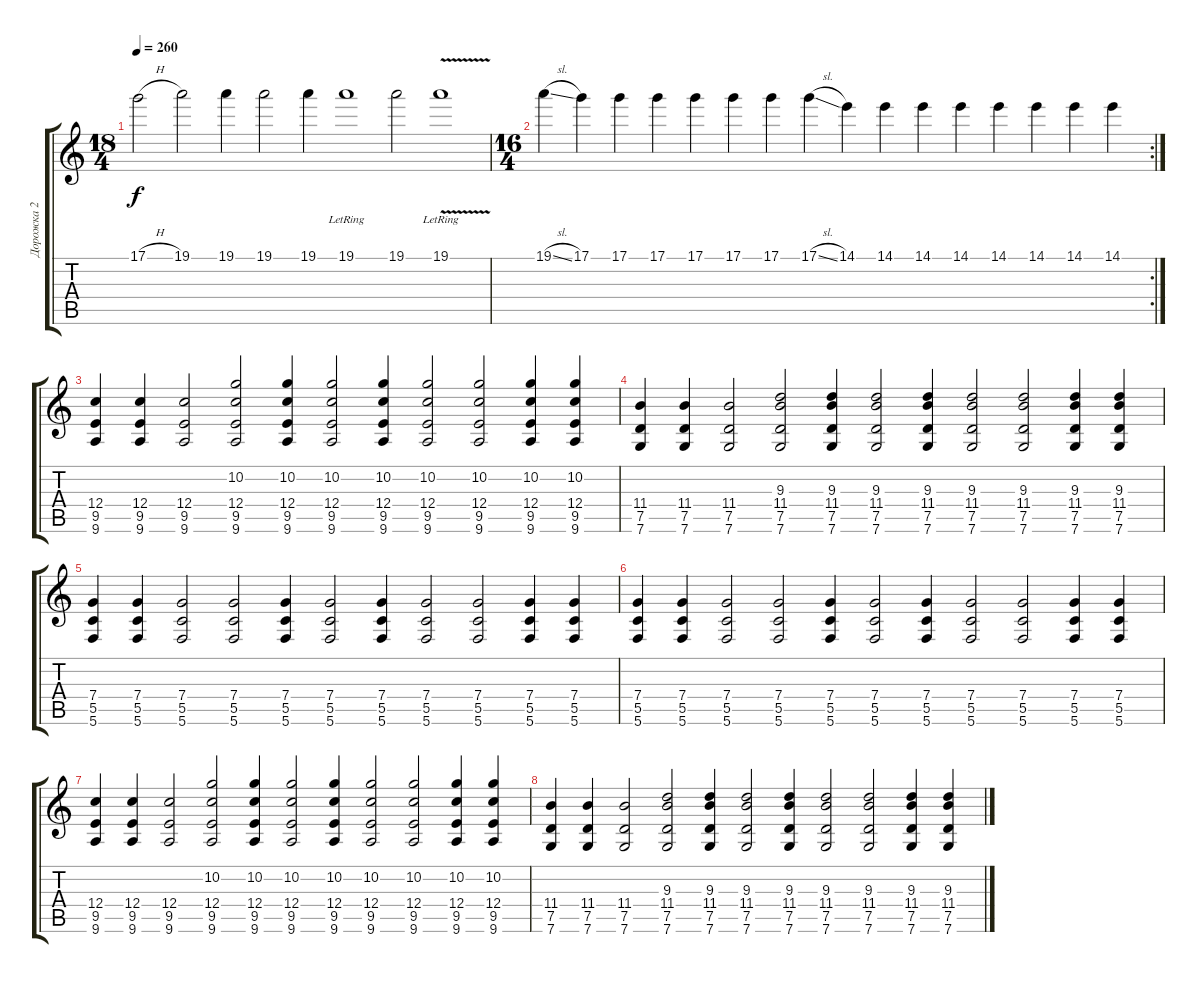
\track ("Дорожка 2" "Дорожка 2") {instrument distortionguitar}
\staff {score tabs}
\tuning (D4 A3 F3 C3 G2 C2) {hide}
\ts (18 4)
\tempo 260
\clef g2
\ks c
17.1{h}.2{dy f} 19.1.2 19.1.4 19.1.2 19.1.4 19.1{lr}.1 19.1.2 19.1{v lr}.1 |
\rc 2
\ts (16 4)
19.1{sl}.4 17.1.4 17.1.4 17.1.4 17.1.4 17.1.4 17.1.4 17.1{sl}.4 14.1.4 14.1.4 14.1.4 14.1.4 14.1.4 14.1.4 14.1.4 14.1.4 |
(12.4 9.5 9.6).4 (12.4 9.5 9.6).4 (12.4 9.5 9.6).2 (10.2 12.4 9.5 9.6).2 (10.2 12.4 9.5 9.6).4 (10.2 12.4 9.5 9.6).2 (10.2 12.4 9.5 9.6).4 (10.2 12.4 9.5 9.6).2 (10.2 12.4 9.5 9.6).2 (10.2 12.4 9.5 9.6).4 (10.2 12.4 9.5 9.6).4 |
(11.4 7.5 7.6).4 (11.4 7.5 7.6).4 (11.4 7.5 7.6).2 (9.3 11.4 7.5 7.6).2 (9.3 11.4 7.5 7.6).4 (9.3 11.4 7.5 7.6).2 (9.3 11.4 7.5 7.6).4 (9.3 11.4 7.5 7.6).2 (9.3 11.4 7.5 7.6).2 (9.3 11.4 7.5 7.6).4 (9.3 11.4 7.5 7.6).4 |
(7.4 5.5 5.6).4 (7.4 5.5 5.6).4 (7.4 5.5 5.6).2 (7.4 5.5 5.6).2 (7.4 5.5 5.6).4 (7.4 5.5 5.6).2 (7.4 5.5 5.6).4 (7.4 5.5 5.6).2 (7.4 5.5 5.6).2 (7.4 5.5 5.6).4 (7.4 5.5 5.6).4 |
(7.4 5.5 5.6).4 (7.4 5.5 5.6).4 (7.4 5.5 5.6).2 (7.4 5.5 5.6).2 (7.4 5.5 5.6).4 (7.4 5.5 5.6).2 (7.4 5.5 5.6).4 (7.4 5.5 5.6).2 (7.4 5.5 5.6).2 (7.4 5.5 5.6).4 (7.4 5.5 5.6).4 |
(12.4 9.5 9.6).4 (12.4 9.5 9.6).4 (12.4 9.5 9.6).2 (10.2 12.4 9.5 9.6).2 (10.2 12.4 9.5 9.6).4 (10.2 12.4 9.5 9.6).2 (10.2 12.4 9.5 9.6).4 (10.2 12.4 9.5 9.6).2 (10.2 12.4 9.5 9.6).2 (10.2 12.4 9.5 9.6).4 (10.2 12.4 9.5 9.6).4 |
(11.4 7.5 7.6).4 (11.4 7.5 7.6).4 (11.4 7.5 7.6).2 (9.3 11.4 7.5 7.6).2 (9.3 11.4 7.5 7.6).4 (9.3 11.4 7.5 7.6).2 (9.3 11.4 7.5 7.6).4 (9.3 11.4 7.5 7.6).2 (9.3 11.4 7.5 7.6).2 (9.3 11.4 7.5 7.6).4 (9.3 11.4 7.5 7.6).4
